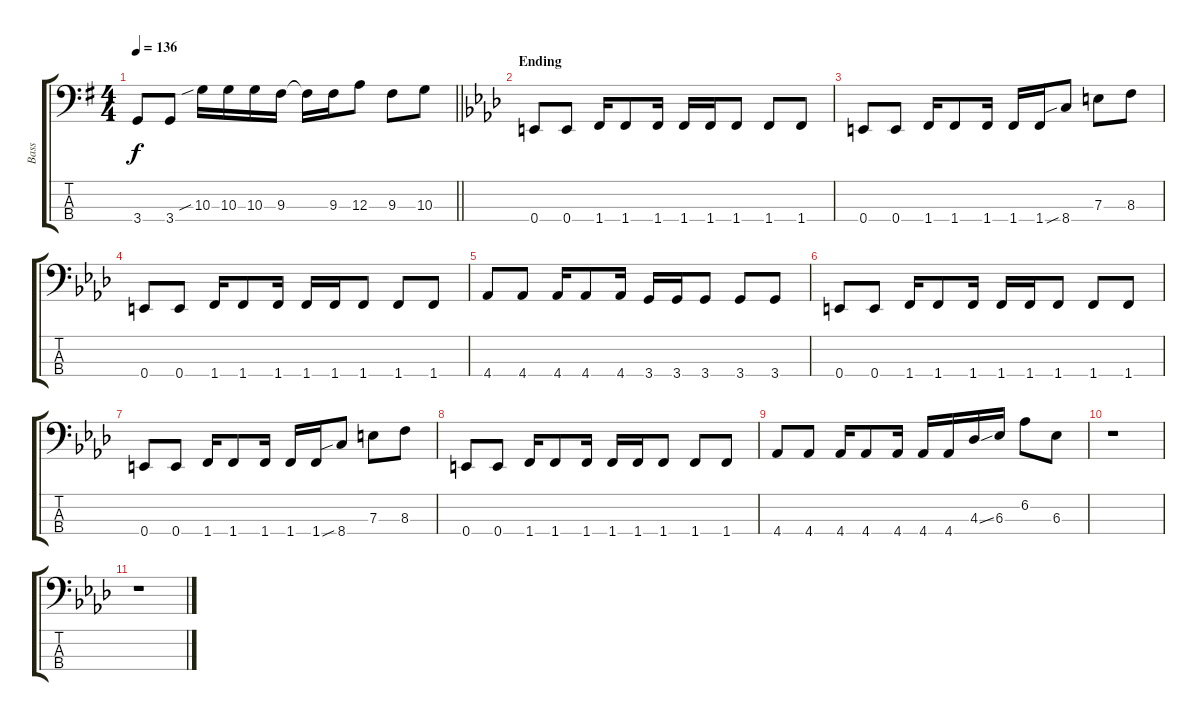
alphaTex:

\track ("Bass" "Bass") {instrument electricbasspick}
\staff {score tabs}
\tuning (G2 D2 A1 E1) {hide}
\ts (4 4)
\tempo 136
\clef f4
\barLineRight lightlight
\ks g
3.4.8{dy f} 3.4.8 10.3{sib}.16 10.3.16 10.3.16 9.3.16 9.3{t}.16 9.3.16 12.3.8 9.3.8 10.3.8 |
\section ("" "Ending")
\ks ab
0.4.8 0.4.8 1.4.16 1.4.8 1.4.16 1.4.16 1.4.16 1.4.8 1.4.8 1.4.8 |
0.4.8 0.4.8 1.4.16 1.4.8 1.4.16 1.4.16 1.4.16 8.4{sib}.8 7.3.8 8.3.8 |
0.4.8 0.4.8 1.4.16 1.4.8 1.4.16 1.4.16 1.4.16 1.4.8 1.4.8 1.4.8 |
4.4.8 4.4.8 4.4.16 4.4.8 4.4.16 3.4.16 3.4.16 3.4.8 3.4.8 3.4.8 |
0.4.8 0.4.8 1.4.16 1.4.8 1.4.16 1.4.16 1.4.16 1.4.8 1.4.8 1.4.8 |
0.4.8 0.4.8 1.4.16 1.4.8 1.4.16 1.4.16 1.4.16 8.4{sib}.8 7.3.8 8.3.8 |
0.4.8 0.4.8 1.4.16 1.4.8 1.4.16 1.4.16 1.4.16 1.4.8 1.4.8 1.4.8 |
4.4.8 4.4.8 4.4.16 4.4.8 4.4.16 4.4.16 4.4.16 4.3{ss}.16 6.3.16 6.2.8 6.3.8 |
r.1 |
r.1
